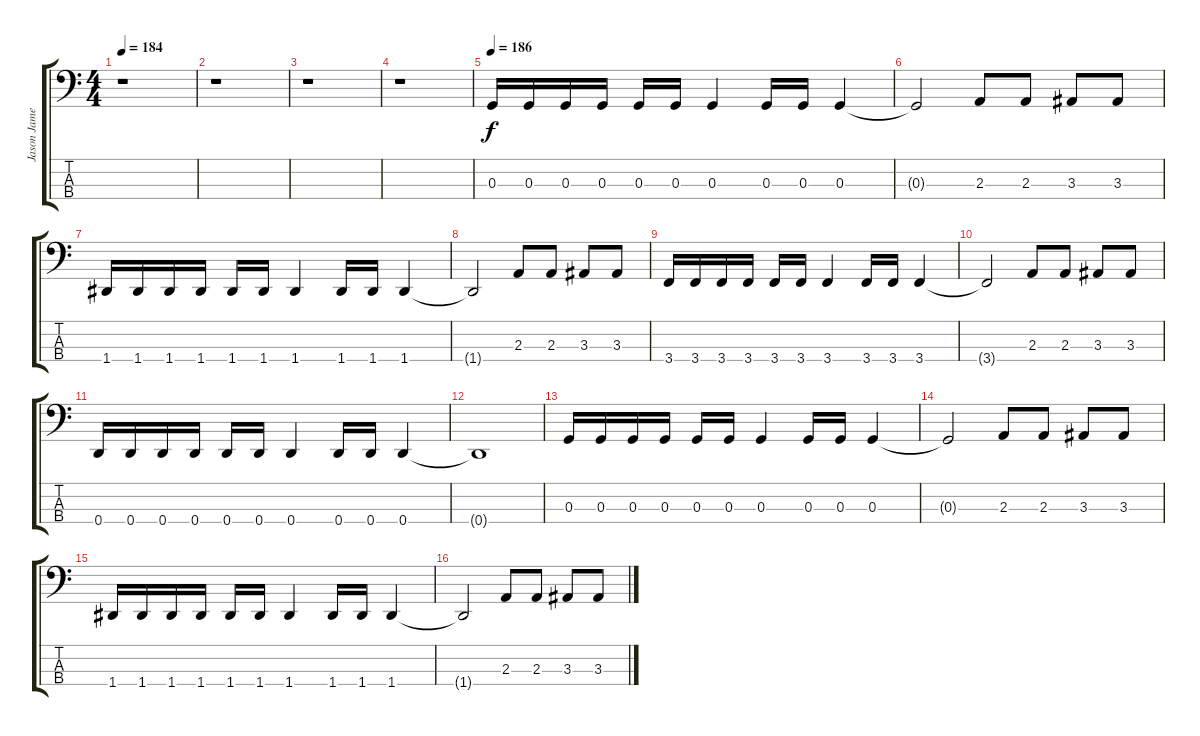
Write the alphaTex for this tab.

\track ("Jason James" "Jason Jame") {instrument electricbasspick}
\staff {score tabs}
\tuning (F2 C2 G1 D1) {hide}
\ts (4 4)
\tempo 184
\clef f4
\ks c
r.1{dy f} |
r.1 |
r.1 |
r.1 |
\tempo 186
0.3.16 0.3.16 0.3.16 0.3.16 0.3.16 0.3.16 0.3.4 0.3.16 0.3.16 0.3.4 |
0.3{t}.2 2.3.8 2.3.8 3.3.8 3.3.8 |
1.4.16 1.4.16 1.4.16 1.4.16 1.4.16 1.4.16 1.4.4 1.4.16 1.4.16 1.4.4 |
1.4{t}.2 2.3.8 2.3.8 3.3.8 3.3.8 |
3.4.16 3.4.16 3.4.16 3.4.16 3.4.16 3.4.16 3.4.4 3.4.16 3.4.16 3.4.4 |
3.4{t}.2 2.3.8 2.3.8 3.3.8 3.3.8 |
0.4.16 0.4.16 0.4.16 0.4.16 0.4.16 0.4.16 0.4.4 0.4.16 0.4.16 0.4.4 |
0.4{t}.1 |
0.3.16 0.3.16 0.3.16 0.3.16 0.3.16 0.3.16 0.3.4 0.3.16 0.3.16 0.3.4 |
0.3{t}.2 2.3.8 2.3.8 3.3.8 3.3.8 |
1.4.16 1.4.16 1.4.16 1.4.16 1.4.16 1.4.16 1.4.4 1.4.16 1.4.16 1.4.4 |
1.4{t}.2 2.3.8 2.3.8 3.3.8 3.3.8
